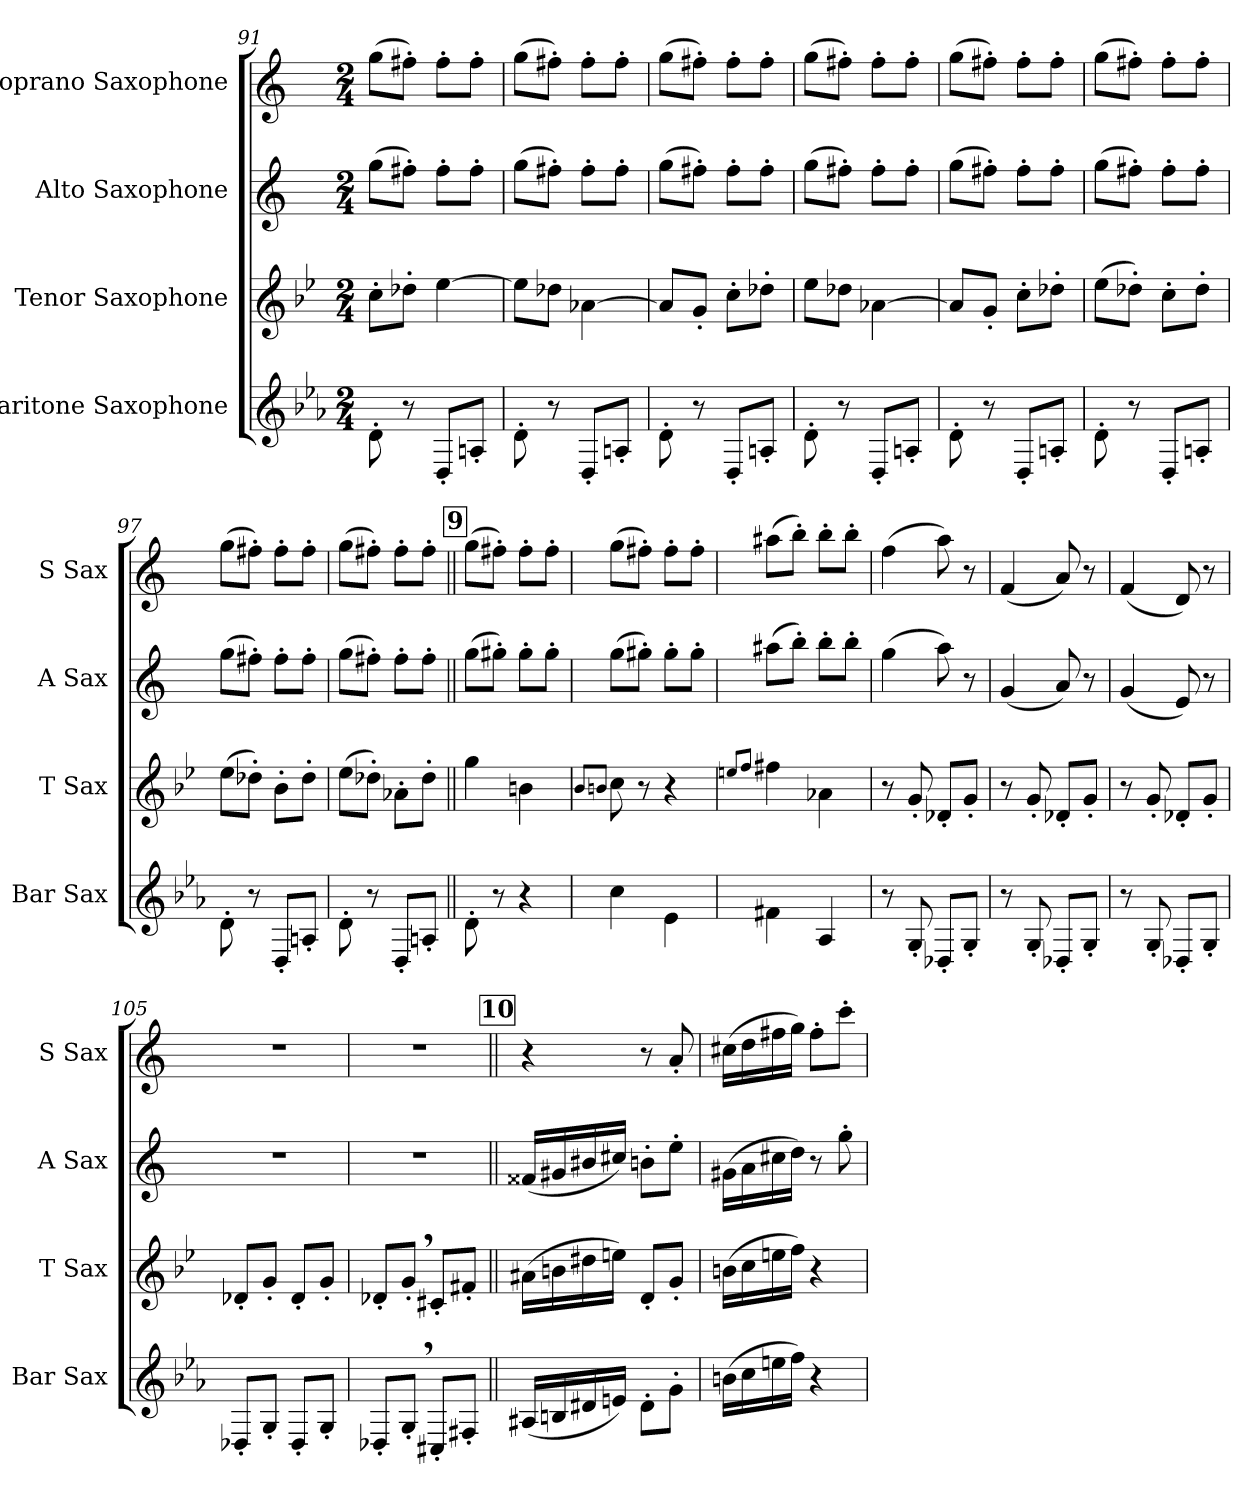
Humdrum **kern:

**kern	**kern	**kern	**kern
*part4	*part3	*part2	*part1
*staff4	*staff3	*staff2	*staff1
*I"Baritone Saxophone	*I"Tenor Saxophone	*I"Alto Saxophone	*I"Soprano Saxophone
*I'Bar Sax	*I'T Sax	*I'A Sax	*I'S Sax
*clefG2	*clefG2	*clefG2	*clefG2
*ITrd12c21	*ITrd8c14	*ITrd5c9	*ITrd1c2
*k[b-e-a-]	*k[b-e-]	*k[b-e-a-]	*k[b-e-]
*M2/4	*M2/4	*M2/4	*M2/4
=91	=91	=91	=91
8D'\	8c'\L	(8b-\L	(8ff\L
8r	8d-X'\J	8an'\J)	8een'\J)
8DD'/L	[4e-\	8a'\L	8ee'\L
8AAn'/J	.	8a'\J	8ee'\J
=92	=92	=92	=92
8D'\	8e-\L]	(8b-\L	(8ff\L
8r	8d-X\J	8an'\J)	8een'\J)
8DD'/L	[4A-X\	8a'\L	8ee'\L
8AAn'/J	.	8a'\J	8ee'\J
=93	=93	=93	=93
8D'\	8A-/L]	(8b-\L	(8ff\L
8r	8G'/J	8an'\J)	8een'\J)
8DD'/L	8c'\L	8a'\L	8ee'\L
8AAn'/J	8d-X'\J	8a'\J	8ee'\J
=94	=94	=94	=94
8D'\	8e-\L	(8b-\L	(8ff\L
8r	8d-X\J	8an'\J)	8een'\J)
8DD'/L	[4A-X\	8a'\L	8ee'\L
8AAn'/J	.	8a'\J	8ee'\J
!!LO:LB:g=z
=95	=95	=95	=95
8D'\	8A-/L]	(8b-\L	(8ff\L
8r	8G'/J	8an'\J)	8een'\J)
8DD'/L	8c'\L	8a'\L	8ee'\L
8AAn'/J	8d-X'\J	8a'\J	8ee'\J
=96	=96	=96	=96
8D'\	(8e-\L	(8b-\L	(8ff\L
8r	8d-X'\J)	8an'\J)	8een'\J)
8DD'/L	8c'\L	8a'\L	8ee'\L
8AAn'/J	8d-'\J	8a'\J	8ee'\J
=97	=97	=97	=97
8D'\	(8e-\L	(8b-\L	(8ff\L
8r	8d-X'\J)	8an'\J)	8een'\J)
8DD'/L	8B-'\L	8a'\L	8ee'\L
8AAn'/J	8d-'\J	8a'\J	8ee'\J
=98	=98	=98	=98
8D'\	(8e-\L	(8b-\L	(8ff\L
8r	8d-X'\J)	8an'\J)	8een'\J)
8DD'/L	8A-X'\L	8a'\L	8ee'\L
8AAn'/J	8d-'\J	8a'\J	8ee'\J
!!LO:REH:place=s1:a:B:fs=14:t=9
=99||	=99||	=99||	=99||
8D'\	4g\	(8b-\L	(8ff\L
8r	.	8bn'\J)	8een'\J)
4r	4Bn\	8b'\L	8ee'\L
.	.	8b'\J	8ee'\J
=100	=100	=100	=100
.	8qB-/L	.	.
.	8qBn/J	.	.
4c\	8c\	(8b-\L	(8ff\L
.	8r	8bn'\J)	8een'\J)
4E-\	4r	8b'\L	8ee'\L
.	.	8b'\J	8ee'\J
!!LO:PB:g=z
=101	=101	=101	=101
.	8qen/L	.	.
.	8qf/J	.	.
4F#X\	4f#X\	(8cc#X\L	(8gg#X\L
.	.	8dd'\J)	8aa'\J)
4AA-/	4A-X\	8dd'\L	8aa'\L
.	.	8dd'\J	8aa'\J
=102	=102	=102	=102
8r	8r	(4b-\	(4ee-\
8GG'/	8G'/	.	.
8DD-X'/L	8D-X'/L	8cc\)	8gg\)
8GG'/J	8G'/J	8r	8r
=103	=103	=103	=103
8r	8r	(4B-/	(4e-/
8GG'/	8G'/	.	.
8DD-X'/L	8D-X'/L	8c/)	8g/)
8GG'/J	8G'/J	8r	8r
=104	=104	=104	=104
8r	8r	(4B-/	(4e-/
8GG'/	8G'/	.	.
8DD-X'/L	8D-X'/L	8G/)	8c/)
8GG'/J	8G'/J	8r	8r
=105	=105	=105	=105
8DD-X'/L	8D-X'/L	2r	2r
8GG'/J	8G'/J	.	.
8DD-'/L	8D-'/L	.	.
8GG'/J	8G'/J	.	.
=106	=106	=106	=106
8DD-X'/L	8D-X'/L	2r	2r
8GG',/J	8G',/J	.	.
8CC#X'/L	8C#X'/L	.	.
8FF#X'/J	8F#X'/J	.	.
!!LO:LB:g=z
!!LO:REH:place=s1:a:B:fs=14:t=10
=107||	=107||	=107||	=107||
(16AA#X/LL	(16A#X\LL	(16A#X/LL	4r
16BBn/	16Bn\	16Bn/	.
16D#X/	16d#X\	16d#X/	.
16En/JJ)	16en\JJ)	16en/JJ)	.
8D#'\L	8D'/L	8dn'\L	8r
8G'\J	8G'/J	8g'\J	8g'/
=108	=108	=108	=108
(16Bn\LL	(16Bn\LL	(16Bn\LL	(16bn\LL
16c\	16c\	16c\	16cc\
16en\	16en\	16en\	16een\
16f\JJ)	16f\JJ)	16f\JJ)	16ff\JJ)
4r	4r	8r	8ee'\L
.	.	8b-'\	8bb-'\J
=	=	=	=
*-	*-	*-	*-
